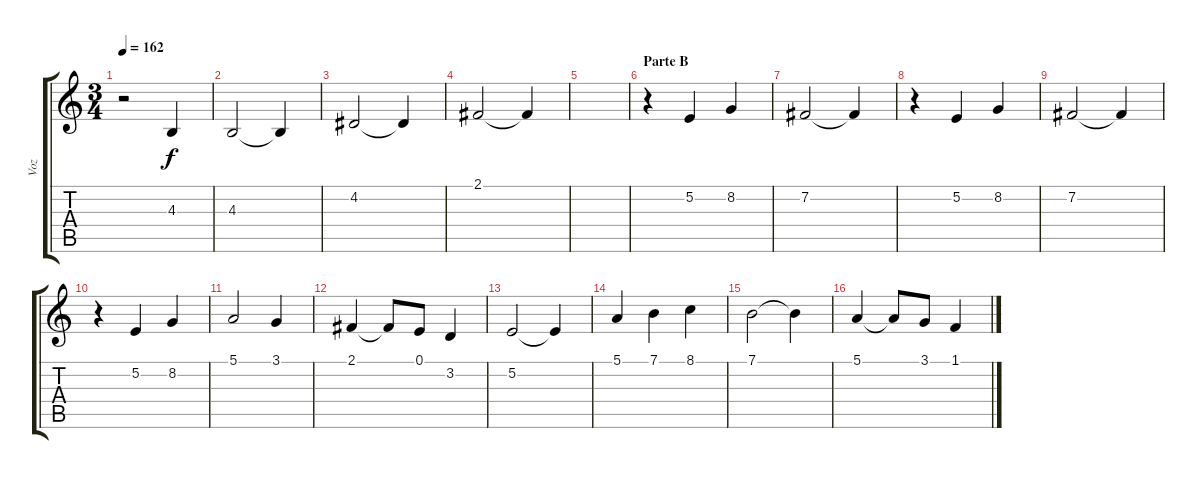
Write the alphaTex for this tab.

\track ("Voz" "Voz") {instrument flute}
\staff {score tabs}
\tuning (E4 B3 G3 D3 A2 E2) {hide}
\ts (3 4)
\tempo 162
\clef g2
\ks c
r.2{dy f} 4.3.4 |
4.3.2 4.3{t}.4 |
4.2.2 4.2{t}.4 |
2.1.2 2.1{t}.4 |
|
\section ("" "Parte B")
r.4 5.2.4 8.2.4 |
7.2.2 7.2{t}.4 |
r.4 5.2.4 8.2.4 |
7.2.2 7.2{t}.4 |
r.4 5.2.4 8.2.4 |
5.1.2 3.1.4 |
2.1.4 2.1{t}.8 0.1.8 3.2.4 |
5.2.2 5.2{t}.4 |
5.1.4 7.1.4 8.1.4 |
7.1.2 7.1{t}.4 |
5.1.4 5.1{t}.8 3.1.8 1.1.4
